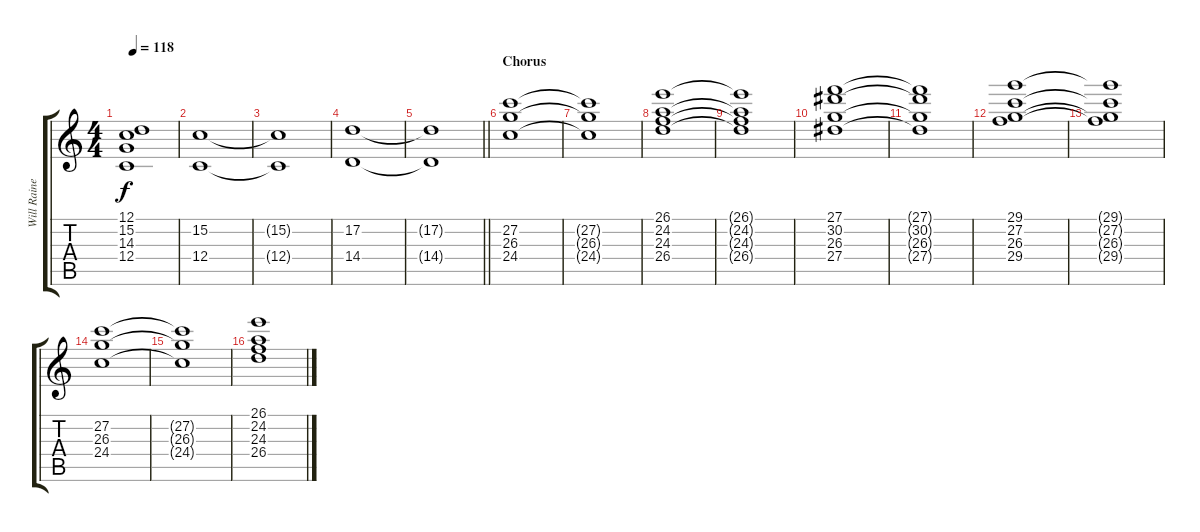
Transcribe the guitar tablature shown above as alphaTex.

\track ("Will Raines - Synth/Keyboard" "Will Raine") {instrument drawbarorgan}
\staff {score tabs}
\tuning (D4 A3 F3 C3 G2 C2) {hide}
\ts (4 4)
\tempo 118
\clef g2
\ks c
(12.1{t} 15.2{t} 14.3{t} 12.4{t}).1{dy f} |
(15.2 12.4).1{volume 7} |
(15.2{t} 12.4{t}).1 |
(17.2 14.4).1 |
\barLineRight lightlight
(17.2{t} 14.4{t}).1 |
\section ("" "Chorus")
(27.2 26.3 24.4).1{volume 4 instrument rockorgan} |
(27.2{t} 26.3{t} 24.4{t}).1 |
(26.1 24.2 24.3 26.4).1 |
(26.1{t} 24.2{t} 24.3{t} 26.4{t}).1 |
(27.1 30.2 26.3 27.4).1 |
(27.1{t} 30.2{t} 26.3{t} 27.4{t}).1 |
(29.1 27.2 26.3 29.4).1 |
(29.1{t} 27.2{t} 26.3{t} 29.4{t}).1 |
(27.2 26.3 24.4).1{volume 6} |
(27.2{t} 26.3{t} 24.4{t}).1 |
(26.1 24.2 24.3 26.4).1
